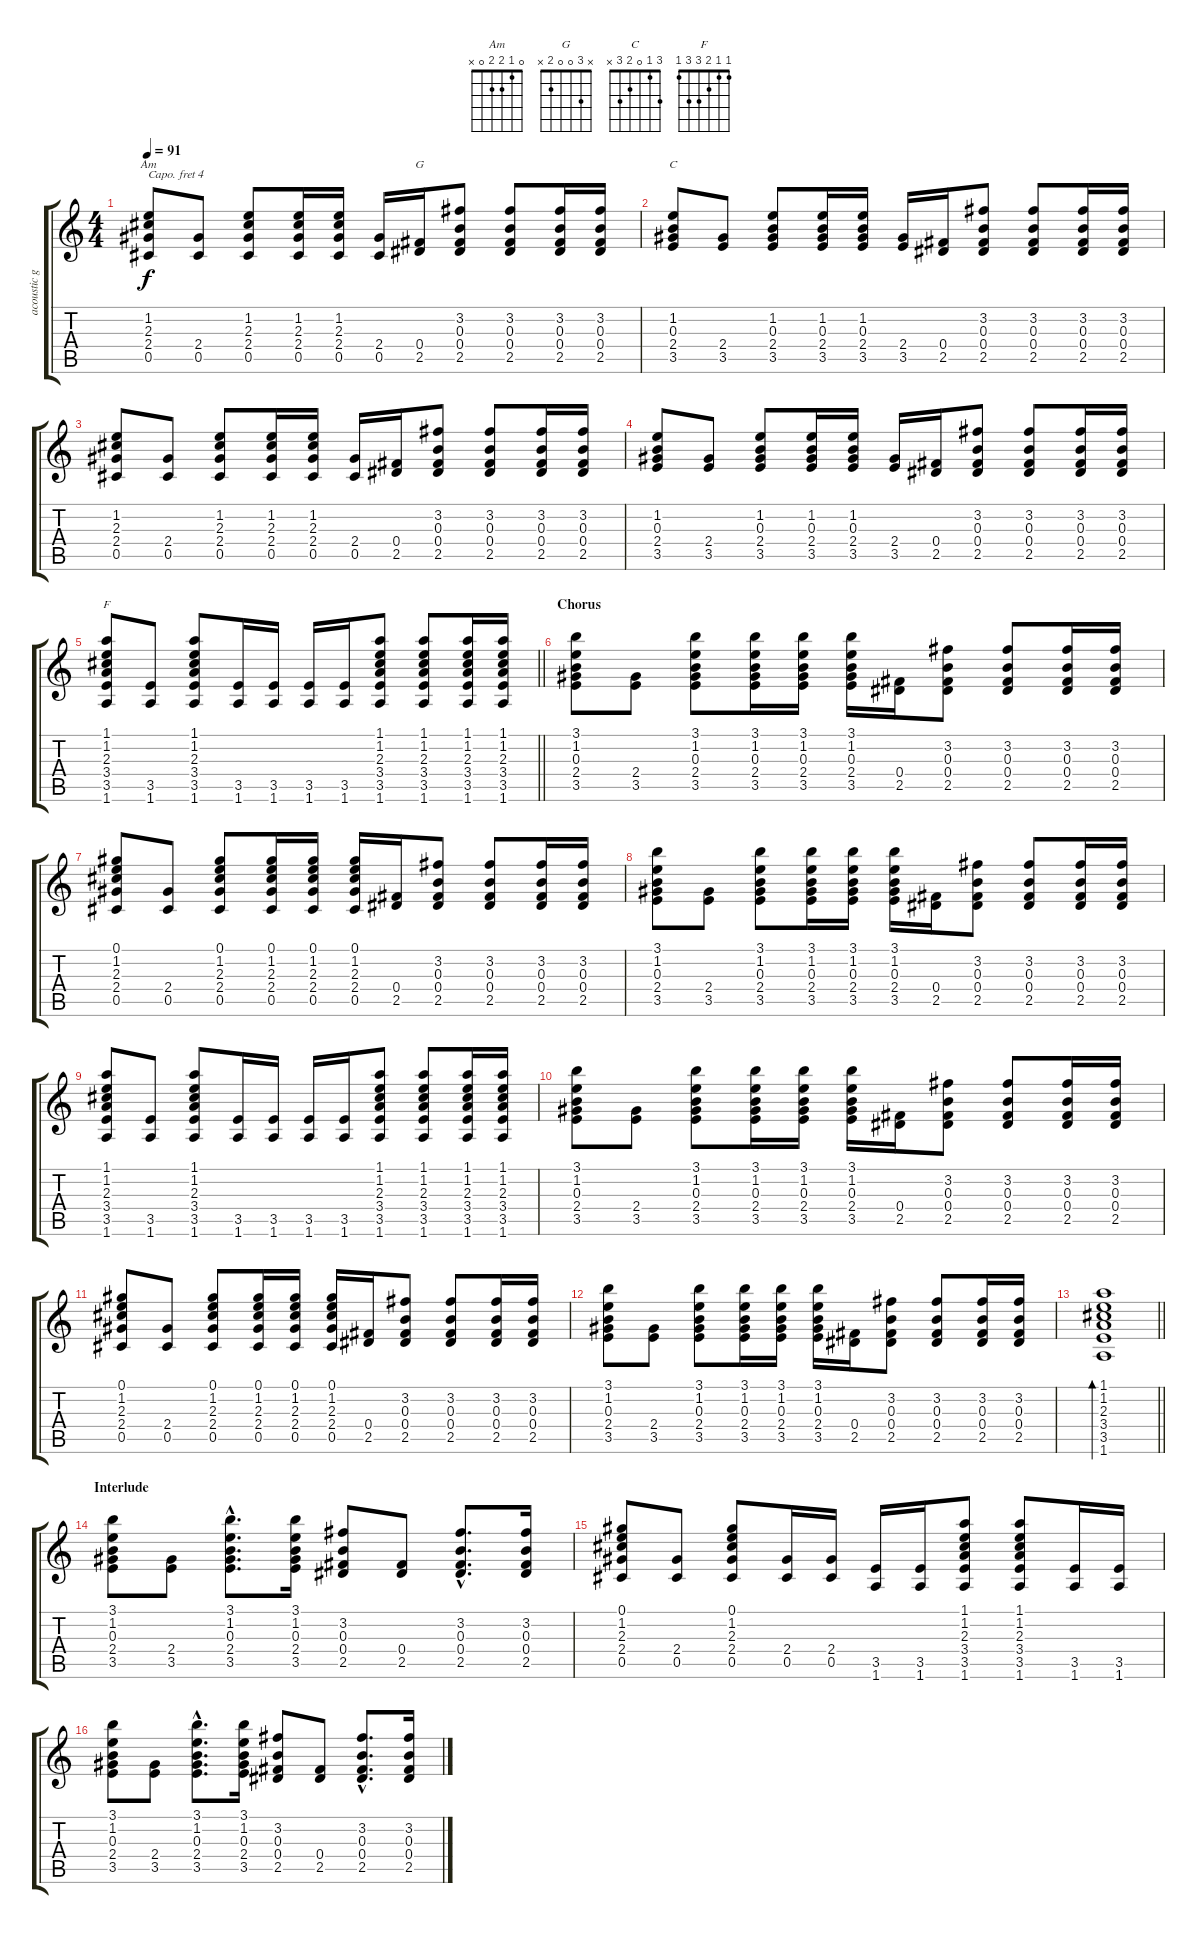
\track ("acoustic guitar" "acoustic g") {instrument acousticguitarsteel}
\staff {score tabs}
\capo 4
\tuning (E4 B3 G3 D3 A2 E2) {hide}
\chord ("Am" 0 1 2 2 0 x)
\chord ("G" x 3 0 0 2 x)
\chord ("C" 3 1 0 2 3 x)
\chord ("F" 1 1 2 3 3 1)
\ts (4 4)
\tempo 91
\clef g2
\ks c
(1.2 2.3 2.4 0.5).8{ch "Am" dy f} (2.4 0.5).8 (1.2 2.3 2.4 0.5).8 (1.2 2.3 2.4 0.5).16 (1.2 2.3 2.4 0.5).16 (2.4 0.5).16 (0.4 2.5).16{ch "G"} (3.2 0.3 0.4 2.5).8 (3.2 0.3 0.4 2.5).8 (3.2 0.3 0.4 2.5).16 (3.2 0.3 0.4 2.5).16 |
(1.2 0.3 2.4 3.5).8{ch "C"} (2.4 3.5).8 (1.2 0.3 2.4 3.5).8 (1.2 0.3 2.4 3.5).16 (1.2 0.3 2.4 3.5).16 (2.4 3.5).16 (0.4 2.5).16 (3.2 0.3 0.4 2.5).8 (3.2 0.3 0.4 2.5).8 (3.2 0.3 0.4 2.5).16 (3.2 0.3 0.4 2.5).16 |
(1.2 2.3 2.4 0.5).8 (2.4 0.5).8 (1.2 2.3 2.4 0.5).8 (1.2 2.3 2.4 0.5).16 (1.2 2.3 2.4 0.5).16 (2.4 0.5).16 (0.4 2.5).16 (3.2 0.3 0.4 2.5).8 (3.2 0.3 0.4 2.5).8 (3.2 0.3 0.4 2.5).16 (3.2 0.3 0.4 2.5).16 |
(1.2 0.3 2.4 3.5).8 (2.4 3.5).8 (1.2 0.3 2.4 3.5).8 (1.2 0.3 2.4 3.5).16 (1.2 0.3 2.4 3.5).16 (2.4 3.5).16 (0.4 2.5).16 (3.2 0.3 0.4 2.5).8 (3.2 0.3 0.4 2.5).8 (3.2 0.3 0.4 2.5).16 (3.2 0.3 0.4 2.5).16 |
\barLineRight lightlight
(1.1 1.2 2.3 3.4 3.5 1.6).8{ch "F"} (3.5 1.6).8 (1.1 1.2 2.3 3.4 3.5 1.6).8 (3.5 1.6).16 (3.5 1.6).16 (3.5 1.6).16 (3.5 1.6).16 (1.1 1.2 2.3 3.4 3.5 1.6).8 (1.1 1.2 2.3 3.4 3.5 1.6).8 (1.1 1.2 2.3 3.4 3.5 1.6).16 (1.1 1.2 2.3 3.4 3.5 1.6).16 |
\section ("" "Chorus")
(3.1 1.2 0.3 2.4 3.5).8 (2.4 3.5).8 (3.1 1.2 0.3 2.4 3.5).8 (3.1 1.2 0.3 2.4 3.5).16 (3.1 1.2 0.3 2.4 3.5).16 (3.1 1.2 0.3 2.4 3.5).16 (0.4 2.5).16 (3.2 0.3 0.4 2.5).8 (3.2 0.3 0.4 2.5).8 (3.2 0.3 0.4 2.5).16 (3.2 0.3 0.4 2.5).16 |
(0.1 1.2 2.3 2.4 0.5).8 (2.4 0.5).8 (0.1 1.2 2.3 2.4 0.5).8 (0.1 1.2 2.3 2.4 0.5).16 (0.1 1.2 2.3 2.4 0.5).16 (0.1 1.2 2.3 2.4 0.5).16 (0.4 2.5).16 (3.2 0.3 0.4 2.5).8 (3.2 0.3 0.4 2.5).8 (3.2 0.3 0.4 2.5).16 (3.2 0.3 0.4 2.5).16 |
(3.1 1.2 0.3 2.4 3.5).8 (2.4 3.5).8 (3.1 1.2 0.3 2.4 3.5).8 (3.1 1.2 0.3 2.4 3.5).16 (3.1 1.2 0.3 2.4 3.5).16 (3.1 1.2 0.3 2.4 3.5).16 (0.4 2.5).16 (3.2 0.3 0.4 2.5).8 (3.2 0.3 0.4 2.5).8 (3.2 0.3 0.4 2.5).16 (3.2 0.3 0.4 2.5).16 |
(1.1 1.2 2.3 3.4 3.5 1.6).8 (3.5 1.6).8 (1.1 1.2 2.3 3.4 3.5 1.6).8 (3.5 1.6).16 (3.5 1.6).16 (3.5 1.6).16 (3.5 1.6).16 (1.1 1.2 2.3 3.4 3.5 1.6).8 (1.1 1.2 2.3 3.4 3.5 1.6).8 (1.1 1.2 2.3 3.4 3.5 1.6).16 (1.1 1.2 2.3 3.4 3.5 1.6).16 |
(3.1 1.2 0.3 2.4 3.5).8 (2.4 3.5).8 (3.1 1.2 0.3 2.4 3.5).8 (3.1 1.2 0.3 2.4 3.5).16 (3.1 1.2 0.3 2.4 3.5).16 (3.1 1.2 0.3 2.4 3.5).16 (0.4 2.5).16 (3.2 0.3 0.4 2.5).8 (3.2 0.3 0.4 2.5).8 (3.2 0.3 0.4 2.5).16 (3.2 0.3 0.4 2.5).16 |
(0.1 1.2 2.3 2.4 0.5).8 (2.4 0.5).8 (0.1 1.2 2.3 2.4 0.5).8 (0.1 1.2 2.3 2.4 0.5).16 (0.1 1.2 2.3 2.4 0.5).16 (0.1 1.2 2.3 2.4 0.5).16 (0.4 2.5).16 (3.2 0.3 0.4 2.5).8 (3.2 0.3 0.4 2.5).8 (3.2 0.3 0.4 2.5).16 (3.2 0.3 0.4 2.5).16 |
(3.1 1.2 0.3 2.4 3.5).8 (2.4 3.5).8 (3.1 1.2 0.3 2.4 3.5).8 (3.1 1.2 0.3 2.4 3.5).16 (3.1 1.2 0.3 2.4 3.5).16 (3.1 1.2 0.3 2.4 3.5).16 (0.4 2.5).16 (3.2 0.3 0.4 2.5).8 (3.2 0.3 0.4 2.5).8 (3.2 0.3 0.4 2.5).16 (3.2 0.3 0.4 2.5).16 |
\barLineRight lightlight
(1.1 1.2 2.3 3.4 3.5 1.6).1{bd 30} |
\section ("" "Interlude")
(3.1 1.2 0.3 2.4 3.5).8 (2.4 3.5).8 (3.1{hac} 1.2{hac} 0.3{hac} 2.4{hac} 3.5{hac}).8{d} (3.1 1.2 0.3 2.4 3.5).16 (3.2 0.3 0.4 2.5).8 (0.4 2.5).8 (3.2{hac} 0.3{hac} 0.4{hac} 2.5{hac}).8{d} (3.2 0.3 0.4 2.5).16 |
(0.1 1.2 2.3 2.4 0.5).8 (2.4 0.5).8 (0.1 1.2 2.3 2.4 0.5).8 (2.4 0.5).16 (2.4 0.5).16 (3.5 1.6).16 (3.5 1.6).16 (1.1 1.2 2.3 3.4 3.5 1.6).8 (1.1 1.2 2.3 3.4 3.5 1.6).8 (3.5 1.6).16 (3.5 1.6).16 |
(3.1 1.2 0.3 2.4 3.5).8 (2.4 3.5).8 (3.1{hac} 1.2{hac} 0.3{hac} 2.4{hac} 3.5{hac}).8{d} (3.1 1.2 0.3 2.4 3.5).16 (3.2 0.3 0.4 2.5).8 (0.4 2.5).8 (3.2{hac} 0.3{hac} 0.4{hac} 2.5{hac}).8{d} (3.2 0.3 0.4 2.5).16
